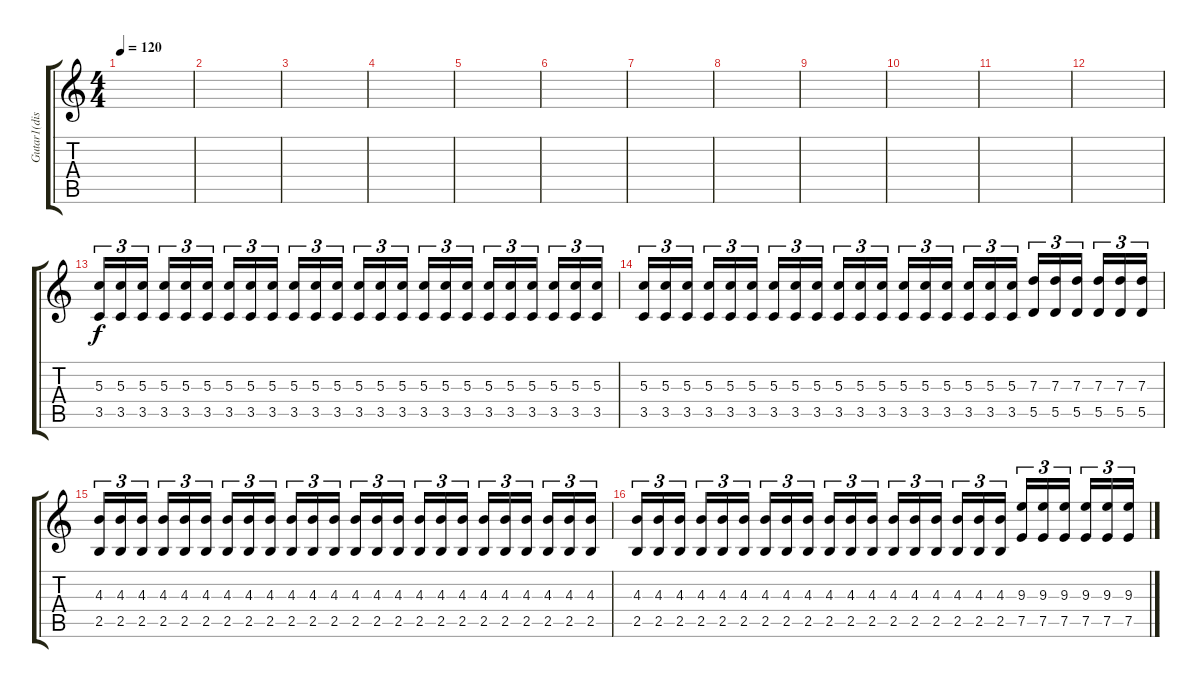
\track ("Gutar1(dist)" "Gutar1(dis") {instrument distortionguitar}
\staff {score tabs}
\tuning (E4 B3 G3 D3 A2 D2) {hide}
\ts (4 4)
\tempo 120
\clef g2
\ks c
|
|
|
|
|
|
|
|
|
|
|
|
(5.3 3.5).16{tu (3 2)} (5.3 3.5).16{tu (3 2)} (5.3 3.5).16{tu (3 2) beam splitsecondary} (5.3 3.5).16{tu (3 2)} (5.3 3.5).16{tu (3 2)} (5.3 3.5).16{tu (3 2)} (5.3 3.5).16{tu (3 2)} (5.3 3.5).16{tu (3 2)} (5.3 3.5).16{tu (3 2) beam splitsecondary} (5.3 3.5).16{tu (3 2)} (5.3 3.5).16{tu (3 2)} (5.3 3.5).16{tu (3 2)} (5.3 3.5).16{tu (3 2)} (5.3 3.5).16{tu (3 2)} (5.3 3.5).16{tu (3 2) beam splitsecondary} (5.3 3.5).16{tu (3 2)} (5.3 3.5).16{tu (3 2)} (5.3 3.5).16{tu (3 2)} (5.3 3.5).16{tu (3 2)} (5.3 3.5).16{tu (3 2)} (5.3 3.5).16{tu (3 2) beam splitsecondary} (5.3 3.5).16{tu (3 2)} (5.3 3.5).16{tu (3 2)} (5.3 3.5).16{tu (3 2)} |
(5.3 3.5).16{tu (3 2)} (5.3 3.5).16{tu (3 2)} (5.3 3.5).16{tu (3 2) beam splitsecondary} (5.3 3.5).16{tu (3 2)} (5.3 3.5).16{tu (3 2)} (5.3 3.5).16{tu (3 2)} (5.3 3.5).16{tu (3 2)} (5.3 3.5).16{tu (3 2)} (5.3 3.5).16{tu (3 2) beam splitsecondary} (5.3 3.5).16{tu (3 2)} (5.3 3.5).16{tu (3 2)} (5.3 3.5).16{tu (3 2)} (5.3 3.5).16{tu (3 2)} (5.3 3.5).16{tu (3 2)} (5.3 3.5).16{tu (3 2) beam splitsecondary} (5.3 3.5).16{tu (3 2)} (5.3 3.5).16{tu (3 2)} (5.3 3.5).16{tu (3 2)} (7.3 5.5).16{tu (3 2)} (7.3 5.5).16{tu (3 2)} (7.3 5.5).16{tu (3 2) beam splitsecondary} (7.3 5.5).16{tu (3 2)} (7.3 5.5).16{tu (3 2)} (7.3 5.5).16{tu (3 2)} |
(4.3 2.5).16{tu (3 2)} (4.3 2.5).16{tu (3 2)} (4.3 2.5).16{tu (3 2) beam splitsecondary} (4.3 2.5).16{tu (3 2)} (4.3 2.5).16{tu (3 2)} (4.3 2.5).16{tu (3 2)} (4.3 2.5).16{tu (3 2)} (4.3 2.5).16{tu (3 2)} (4.3 2.5).16{tu (3 2) beam splitsecondary} (4.3 2.5).16{tu (3 2)} (4.3 2.5).16{tu (3 2)} (4.3 2.5).16{tu (3 2)} (4.3 2.5).16{tu (3 2)} (4.3 2.5).16{tu (3 2)} (4.3 2.5).16{tu (3 2) beam splitsecondary} (4.3 2.5).16{tu (3 2)} (4.3 2.5).16{tu (3 2)} (4.3 2.5).16{tu (3 2)} (4.3 2.5).16{tu (3 2)} (4.3 2.5).16{tu (3 2)} (4.3 2.5).16{tu (3 2) beam splitsecondary} (4.3 2.5).16{tu (3 2)} (4.3 2.5).16{tu (3 2)} (4.3 2.5).16{tu (3 2)} |
(4.3 2.5).16{tu (3 2)} (4.3 2.5).16{tu (3 2)} (4.3 2.5).16{tu (3 2) beam splitsecondary} (4.3 2.5).16{tu (3 2)} (4.3 2.5).16{tu (3 2)} (4.3 2.5).16{tu (3 2)} (4.3 2.5).16{tu (3 2)} (4.3 2.5).16{tu (3 2)} (4.3 2.5).16{tu (3 2) beam splitsecondary} (4.3 2.5).16{tu (3 2)} (4.3 2.5).16{tu (3 2)} (4.3 2.5).16{tu (3 2)} (4.3 2.5).16{tu (3 2)} (4.3 2.5).16{tu (3 2)} (4.3 2.5).16{tu (3 2) beam splitsecondary} (4.3 2.5).16{tu (3 2)} (4.3 2.5).16{tu (3 2)} (4.3 2.5).16{tu (3 2)} (9.3 7.5).16{tu (3 2)} (9.3 7.5).16{tu (3 2)} (9.3 7.5).16{tu (3 2) beam splitsecondary} (9.3 7.5).16{tu (3 2)} (9.3 7.5).16{tu (3 2)} (9.3 7.5).16{tu (3 2)}
